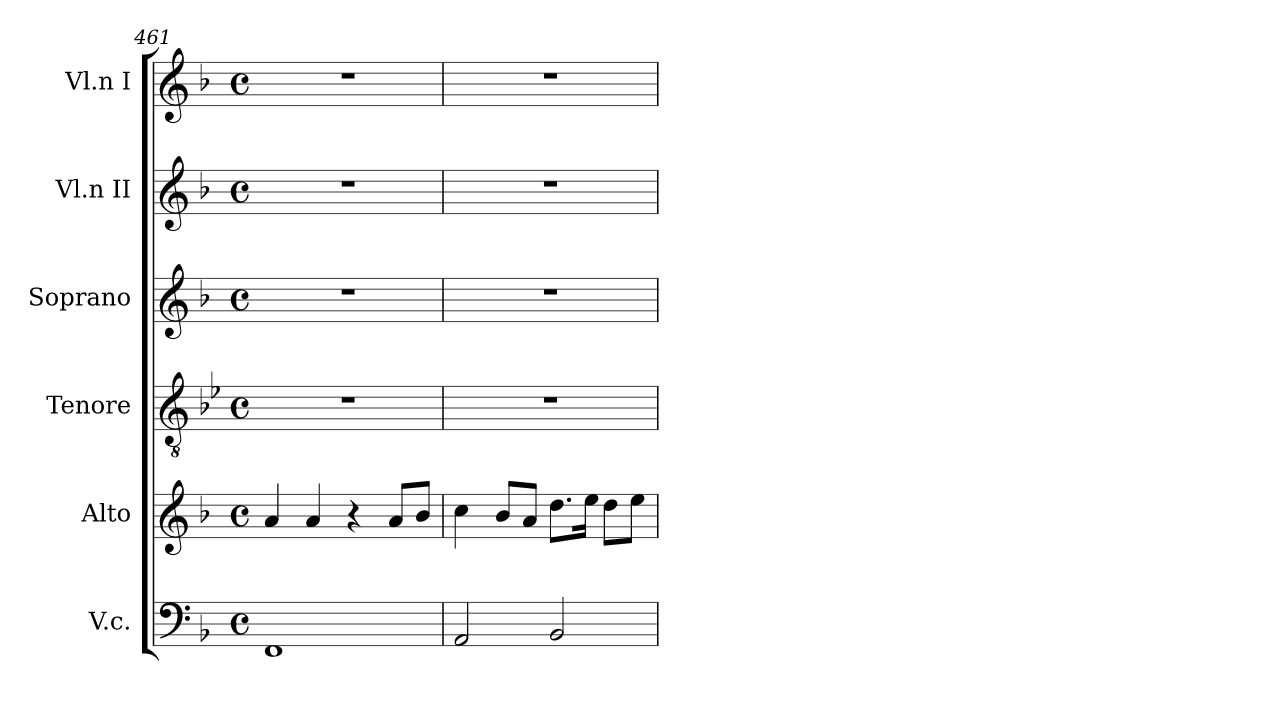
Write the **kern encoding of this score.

**kern	**kern	**kern	**kern	**kern	**kern
*part6	*part5	*part4	*part3	*part2	*part1
*staff6	*staff5	*staff4	*staff3	*staff2	*staff1
*I"V.c.	*I"Alto	*I"Tenore	*I"Soprano	*I"Vl.n II	*I"Vl.n I
*I'V.c.	*I'Alto	*I'Tenore	*I'Soprano	*I'Vl.n II	*I'Vl.n I
*clefF4	*clefG2	*clefGv2	*clefG2	*clefG2	*clefG2
*k[b-]	*k[b-]	*k[b-e-]	*k[b-]	*k[b-]	*k[b-]
*F:	*F:	*B-:	*F:	*F:	*F:
*M4/4	*M4/4	*M4/4	*M4/4	*M4/4	*M4/4
*met(c)	*met(c)	*met(c)	*met(c)	*met(c)	*met(c)
=461	=461	=461	=461	=461	=461
1FF	4a/	1r	1r	1r	1r
.	4a/	.	.	.	.
.	4r	.	.	.	.
.	8a/L	.	.	.	.
.	8b-/J	.	.	.	.
=462	=462	=462	=462	=462	=462
2AA/	4cc\	1r	1r	1r	1r
.	8b-/L	.	.	.	.
.	8a/J	.	.	.	.
2BB-/	8.dd\L	.	.	.	.
.	16ee\Jk	.	.	.	.
.	8dd\L	.	.	.	.
.	8ee\J	.	.	.	.
=	=	=	=	=	=
*-	*-	*-	*-	*-	*-
